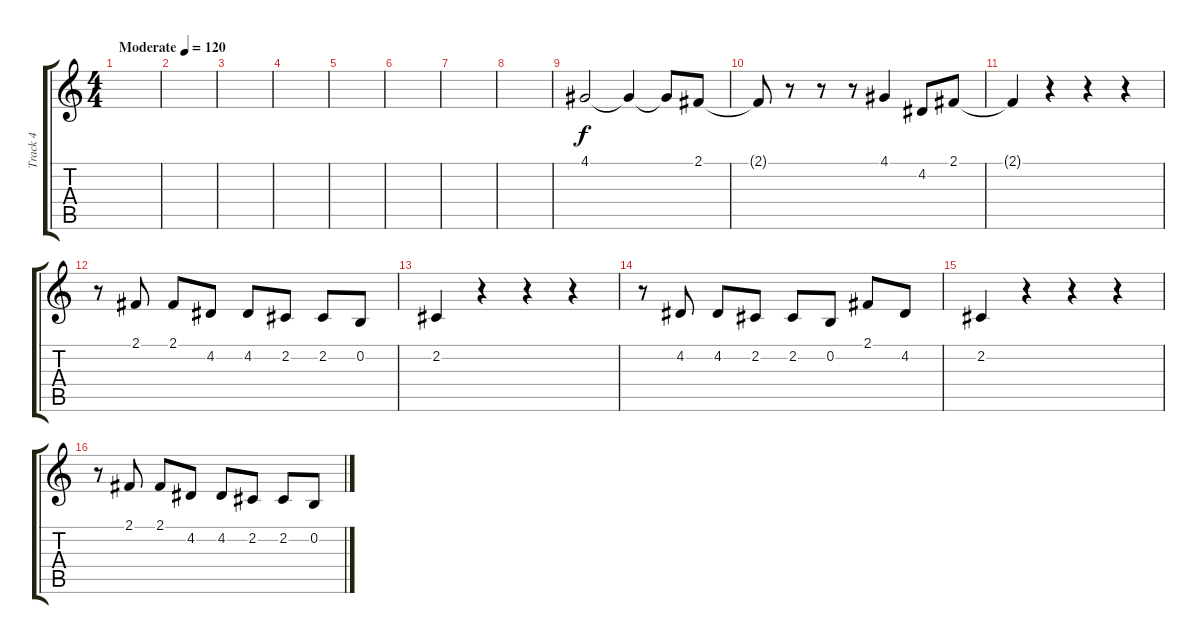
\track ("Track 4" "Track 4") {instrument lead6voice}
\staff {score tabs}
\tuning (E4 B3 G3 D3 A2 E2) {hide}
\ts (4 4)
\tempo (120 "Moderate")
\clef g2
\ks c
|
|
|
|
|
|
|
|
4.1.2 4.1{t}.4 4.1{t}.8 2.1.8 |
2.1{t}.8 r.8 r.8 r.8 4.1.4 4.2.8 2.1.8 |
2.1{t}.4 r.4 r.4 r.4 |
r.8 2.1.8 2.1.8 4.2.8 4.2.8 2.2.8 2.2.8 0.2.8 |
2.2.4 r.4 r.4 r.4 |
r.8 4.2.8 4.2.8 2.2.8 2.2.8 0.2.8 2.1.8 4.2.8 |
2.2.4 r.4 r.4 r.4 |
r.8 2.1.8 2.1.8 4.2.8 4.2.8 2.2.8 2.2.8 0.2.8
